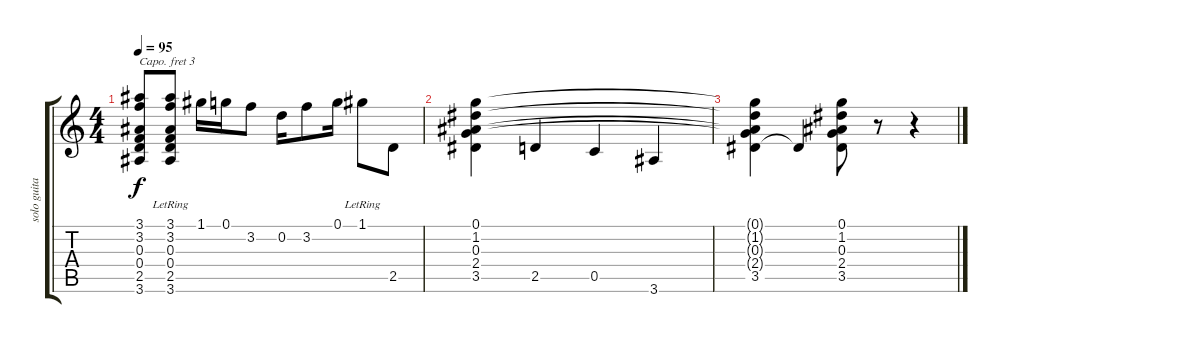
\track ("solo guitar" "solo guita") {instrument acousticguitarnylon}
\staff {score tabs}
\capo 3
\tuning (E4 B3 G3 D3 A2 E2) {hide}
\ts (4 4)
\tempo 95
\clef g2
\ks c
(3.1 3.2 0.3 0.4 2.5 3.6).8{dy f} (3.1 3.2 0.3 0.4 2.5 3.6{lr}).8 1.1.16 0.1.16 3.2.8 0.2.16 3.2.8 0.1.16 1.1{lr}.8 2.5.8 |
(0.1 1.2 0.3 2.4 3.5).4 2.5.4 0.5.4 3.6.4 |
(0.1{t} 1.2{t} 0.3{t} 2.4{t} 3.5).4 3.5{t}.4 (0.1 1.2 0.3 2.4 3.5).8 r.8 r.4
